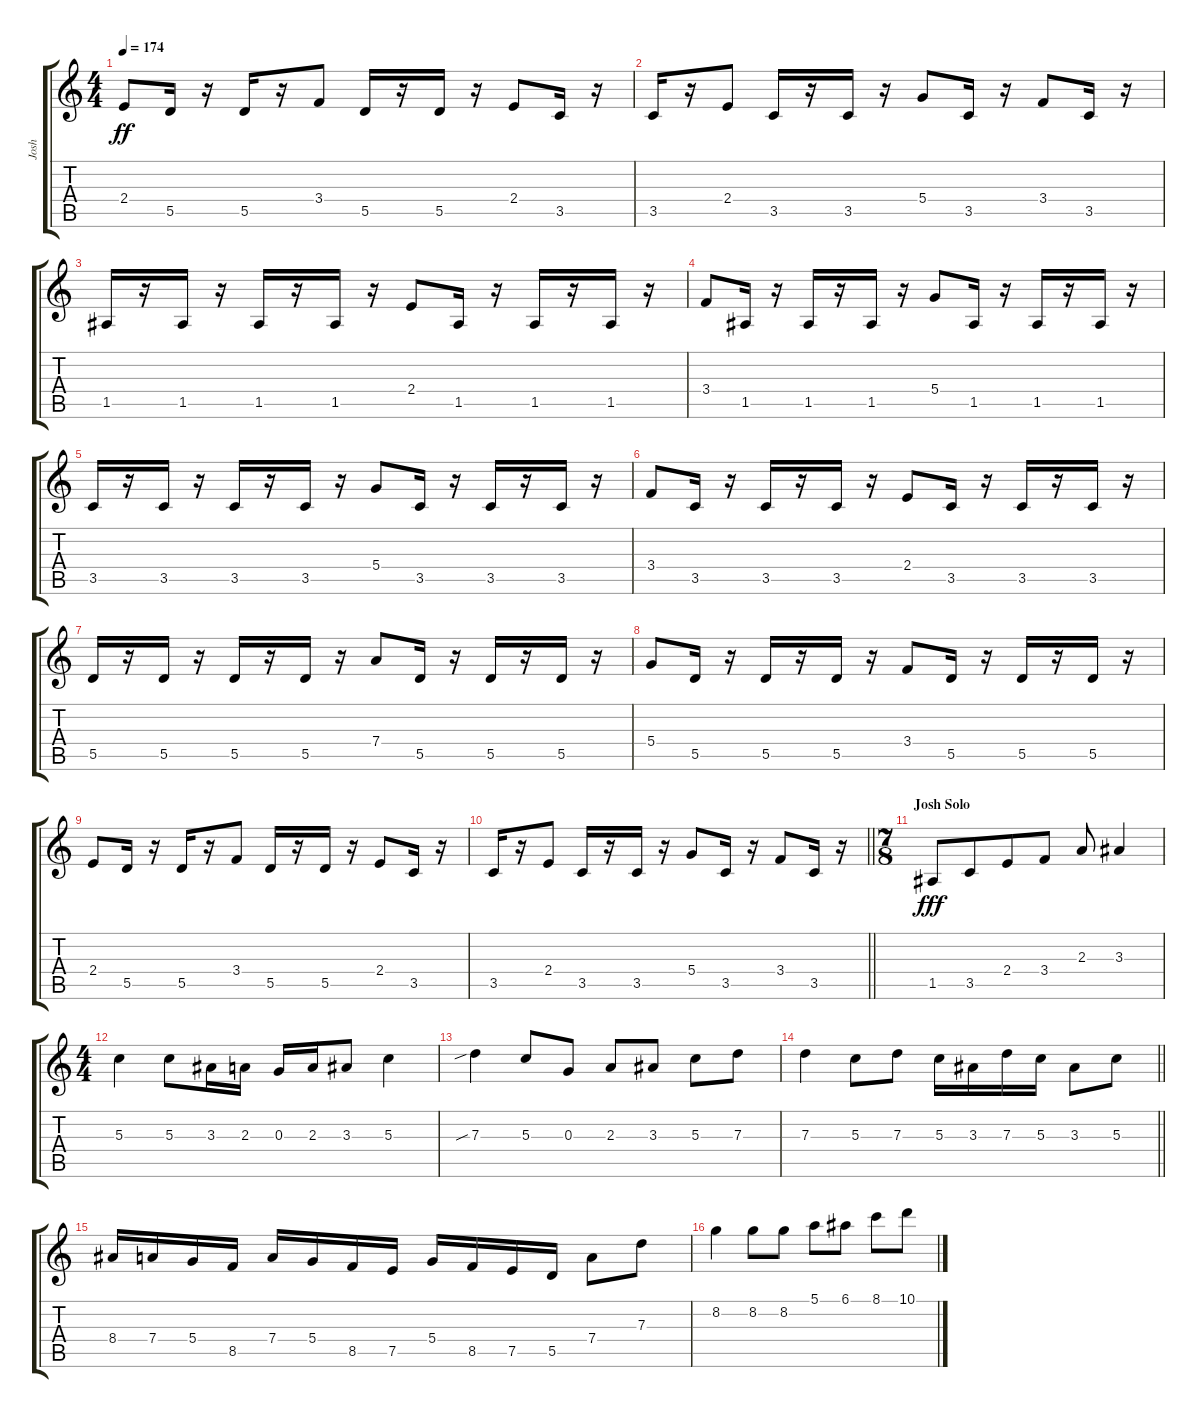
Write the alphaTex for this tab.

\track ("Josh" "Josh") {instrument distortionguitar}
\staff {score tabs}
\tuning (E4 B3 G3 D3 A2 D2) {hide}
\ts (4 4)
\tempo 174
\clef g2
\ks c
2.4.8{dy ff} 5.5.16 r.16 5.5.16 r.16 3.4.8 5.5.16 r.16 5.5.16 r.16 2.4.8 3.5.16 r.16 |
3.5.16 r.16 2.4.8 3.5.16 r.16 3.5.16 r.16 5.4.8 3.5.16 r.16 3.4.8 3.5.16 r.16 |
1.5.16 r.16 1.5.16 r.16 1.5.16 r.16 1.5.16 r.16 2.4.8 1.5.16 r.16 1.5.16 r.16 1.5.16 r.16 |
3.4.8 1.5.16 r.16 1.5.16 r.16 1.5.16 r.16 5.4.8 1.5.16 r.16 1.5.16 r.16 1.5.16 r.16 |
3.5.16 r.16 3.5.16 r.16 3.5.16 r.16 3.5.16 r.16 5.4.8 3.5.16 r.16 3.5.16 r.16 3.5.16 r.16 |
3.4.8 3.5.16 r.16 3.5.16 r.16 3.5.16 r.16 2.4.8 3.5.16 r.16 3.5.16 r.16 3.5.16 r.16 |
5.5.16 r.16 5.5.16 r.16 5.5.16 r.16 5.5.16 r.16 7.4.8 5.5.16 r.16 5.5.16 r.16 5.5.16 r.16 |
5.4.8 5.5.16 r.16 5.5.16 r.16 5.5.16 r.16 3.4.8 5.5.16 r.16 5.5.16 r.16 5.5.16 r.16 |
2.4.8 5.5.16 r.16 5.5.16 r.16 3.4.8 5.5.16 r.16 5.5.16 r.16 2.4.8 3.5.16 r.16 |
\barLineRight lightlight
3.5.16 r.16 2.4.8 3.5.16 r.16 3.5.16 r.16 5.4.8 3.5.16 r.16 3.4.8 3.5.16 r.16 |
\ts (7 8)
\section ("" "Josh Solo")
1.5.8{dy fff} 3.5.8 2.4.8 3.4.8 2.3.8 3.3.4 |
\ts (4 4)
5.3.4 5.3.8 3.3.16 2.3.16 0.3.16 2.3.16 3.3.8 5.3.4 |
7.3{sib}.4 5.3.8 0.3.8 2.3.8 3.3.8 5.3.8 7.3.8 |
\barLineRight lightlight
7.3.4 5.3.8 7.3.8 5.3.16 3.3.16 7.3.16 5.3.16 3.3.8 5.3.8 |
8.4.16 7.4.16 5.4.16 8.5.16 7.4.16 5.4.16 8.5.16 7.5.16 5.4.16 8.5.16 7.5.16 5.5.16 7.4.8 7.3.8 |
8.2.4 8.2.8 8.2.8 5.1.8 6.1.8 8.1.8 10.1.8
